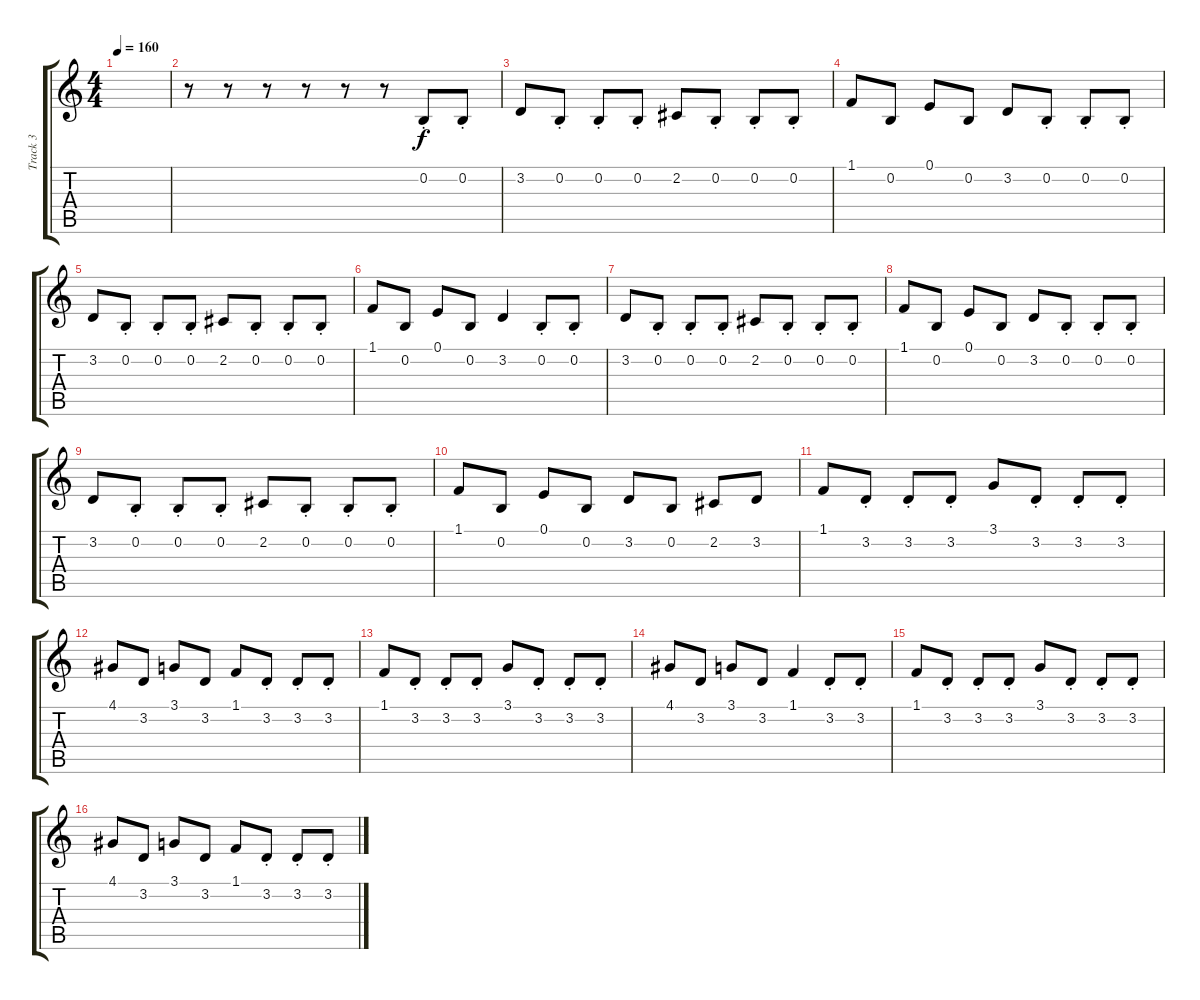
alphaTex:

\track ("Track 3" "Track 3") {instrument lead3calliope}
\staff {score tabs}
\tuning (E4 B3 G3 D3 A2 E2) {hide}
\ts (4 4)
\tempo 160
\clef g2
\ks c
|
r.8 r.8 r.8 r.8 r.8 r.8 0.2{st}.8 0.2{st}.8 |
3.2.8 0.2{st}.8 0.2{st}.8 0.2{st}.8 2.2.8 0.2{st}.8 0.2{st}.8 0.2{st}.8 |
1.1.8 0.2.8 0.1.8 0.2.8 3.2.8 0.2{st}.8 0.2{st}.8 0.2{st}.8 |
3.2.8 0.2{st}.8 0.2{st}.8 0.2{st}.8 2.2.8 0.2{st}.8 0.2{st}.8 0.2{st}.8 |
1.1.8 0.2.8 0.1.8 0.2.8 3.2.4 0.2{st}.8 0.2{st}.8 |
3.2.8 0.2{st}.8 0.2{st}.8 0.2{st}.8 2.2.8 0.2{st}.8 0.2{st}.8 0.2{st}.8 |
1.1.8 0.2.8 0.1.8 0.2.8 3.2.8 0.2{st}.8 0.2{st}.8 0.2{st}.8 |
3.2.8 0.2{st}.8 0.2{st}.8 0.2{st}.8 2.2.8 0.2{st}.8 0.2{st}.8 0.2{st}.8 |
1.1.8 0.2.8 0.1.8 0.2.8 3.2.8 0.2.8 2.2.8 3.2.8 |
1.1.8 3.2{st}.8 3.2{st}.8 3.2{st}.8 3.1.8 3.2{st}.8 3.2{st}.8 3.2{st}.8 |
4.1.8 3.2.8 3.1.8 3.2.8 1.1.8 3.2{st}.8 3.2{st}.8 3.2{st}.8 |
1.1.8 3.2{st}.8 3.2{st}.8 3.2{st}.8 3.1.8 3.2{st}.8 3.2{st}.8 3.2{st}.8 |
4.1.8 3.2.8 3.1.8 3.2.8 1.1.4 3.2{st}.8 3.2{st}.8 |
1.1.8 3.2{st}.8 3.2{st}.8 3.2{st}.8 3.1.8 3.2{st}.8 3.2{st}.8 3.2{st}.8 |
4.1.8 3.2.8 3.1.8 3.2.8 1.1.8 3.2{st}.8 3.2{st}.8 3.2{st}.8
